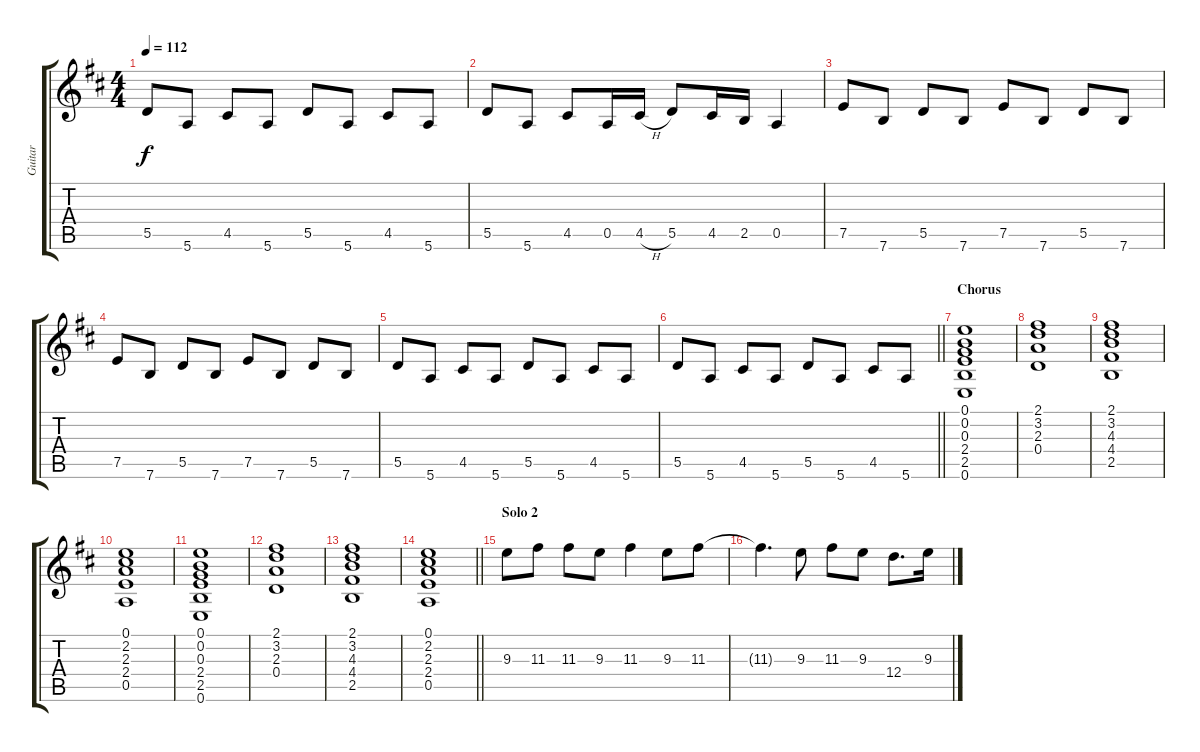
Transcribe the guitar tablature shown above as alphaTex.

\track ("Guitar" "Guitar") {instrument electricguitarclean}
\staff {score tabs}
\tuning (E4 B3 G3 D3 A2 E2) {hide}
\ts (4 4)
\tempo 112
\clef g2
\ks d
5.5.8{dy f} 5.6.8 4.5.8 5.6.8 5.5.8 5.6.8 4.5.8 5.6.8 |
5.5.8 5.6.8 4.5.8 0.5.16 4.5{h}.16 5.5.8 4.5.16 2.5.16 0.5.4 |
7.5.8 7.6.8 5.5.8 7.6.8 7.5.8 7.6.8 5.5.8 7.6.8 |
7.5.8 7.6.8 5.5.8 7.6.8 7.5.8 7.6.8 5.5.8 7.6.8 |
5.5.8 5.6.8 4.5.8 5.6.8 5.5.8 5.6.8 4.5.8 5.6.8 |
\barLineRight lightlight
5.5.8 5.6.8 4.5.8 5.6.8 5.5.8 5.6.8 4.5.8 5.6.8 |
\section ("" "Chorus")
(0.1 0.2 0.3 2.4 2.5 0.6).1{instrument electricguitarclean} |
(2.1 3.2 2.3 0.4).1 |
(2.1 3.2 4.3 4.4 2.5).1 |
(0.1 2.2 2.3 2.4 0.5).1 |
(0.1 0.2 0.3 2.4 2.5 0.6).1{instrument electricguitarclean} |
(2.1 3.2 2.3 0.4).1 |
(2.1 3.2 4.3 4.4 2.5).1 |
\barLineRight lightlight
(0.1 2.2 2.3 2.4 0.5).1 |
\section ("" "Solo 2")
9.3.8{volume 8 instrument overdrivenguitar} 11.3.8 11.3.8 9.3.8 11.3.4 9.3.8 11.3.8 |
11.3{t}.4{d} 9.3.8 11.3.8 9.3.8 12.4.8{d} 9.3.16
